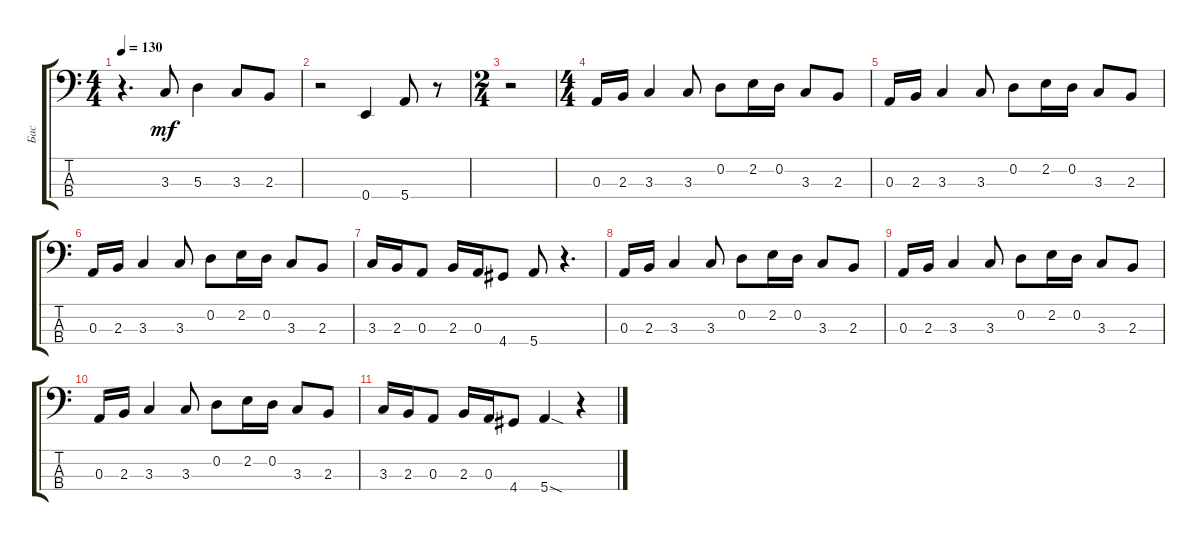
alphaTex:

\track ("Бас" "Бас") {instrument electricbassfinger}
\staff {score tabs}
\tuning (G2 D2 A1 E1) {hide}
\ts (4 4)
\tempo 130
\clef f4
\ks c
r.4{d dy mf} 3.3.8 5.3.4 3.3.8 2.3.8 |
r.2 0.4.4 5.4.8 r.8 |
\ts (2 4)
r.2 |
\ts (4 4)
0.3.16 2.3.16 3.3.4 3.3.8 0.2.8 2.2.16 0.2.16 3.3.8 2.3.8 |
0.3.16 2.3.16 3.3.4 3.3.8 0.2.8 2.2.16 0.2.16 3.3.8 2.3.8 |
0.3.16 2.3.16 3.3.4 3.3.8 0.2.8 2.2.16 0.2.16 3.3.8 2.3.8 |
3.3.16 2.3.16 0.3.8 2.3.16 0.3.16 4.4.8 5.4.8 r.4{d} |
0.3.16 2.3.16 3.3.4 3.3.8 0.2.8 2.2.16 0.2.16 3.3.8 2.3.8 |
0.3.16 2.3.16 3.3.4 3.3.8 0.2.8 2.2.16 0.2.16 3.3.8 2.3.8 |
0.3.16 2.3.16 3.3.4 3.3.8 0.2.8 2.2.16 0.2.16 3.3.8 2.3.8 |
3.3.16 2.3.16 0.3.8 2.3.16 0.3.16 4.4.8 5.4{sod}.4 r.4
